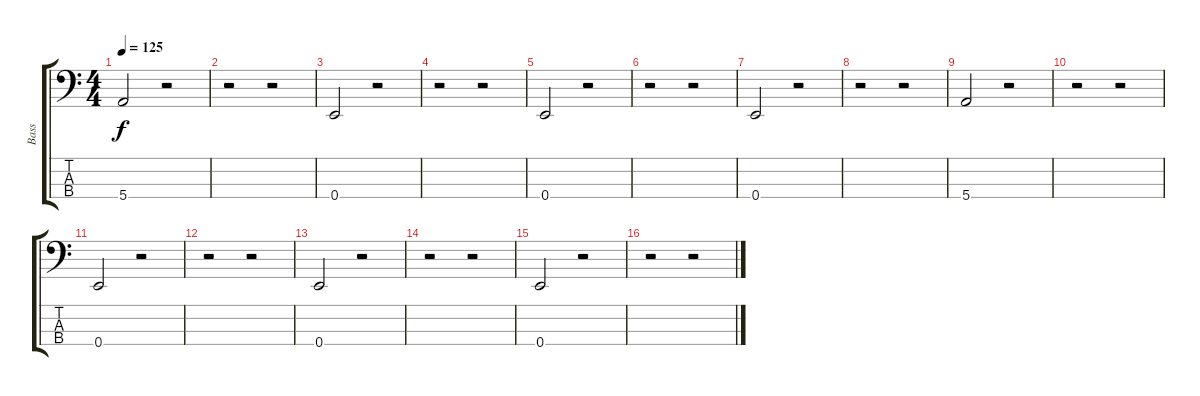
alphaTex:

\track ("Bass" "Bass") {instrument electricbassfinger}
\staff {score tabs}
\tuning (G2 D2 A1 E1) {hide}
\ts (4 4)
\tempo 125
\clef f4
\ks c
5.4.2{dy f} r.2 |
r.2 r.2 |
0.4.2 r.2 |
r.2 r.2 |
0.4.2 r.2 |
r.2 r.2 |
0.4.2 r.2 |
r.2 r.2 |
5.4.2 r.2 |
r.2 r.2 |
0.4.2 r.2 |
r.2 r.2 |
0.4.2 r.2 |
r.2 r.2 |
0.4.2 r.2 |
r.2 r.2
